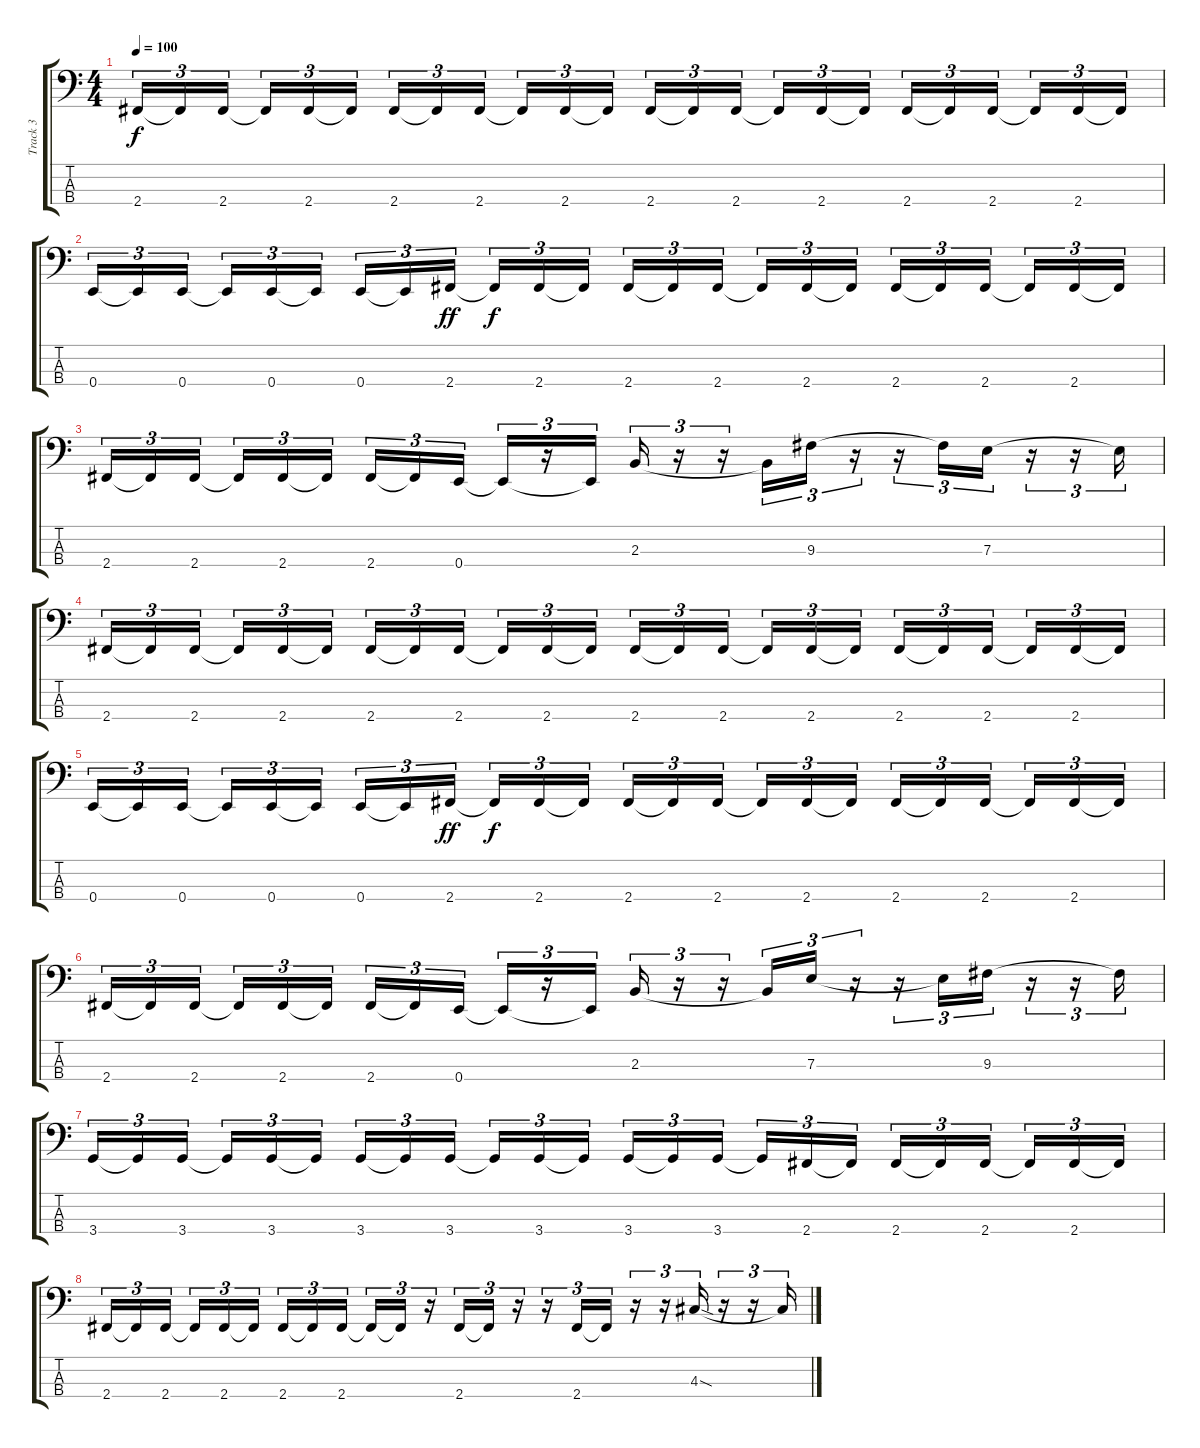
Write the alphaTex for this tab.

\track ("Track 3" "Track 3") {instrument electricbassfinger}
\staff {score tabs}
\tuning (G2 D2 A1 E1) {hide}
\ts (4 4)
\tempo 100
\clef f4
\ks c
2.4.16{tu (3 2) dy f} 2.4{t}.16{tu (3 2)} 2.4.16{tu (3 2) beam splitsecondary} 2.4{t}.16{tu (3 2)} 2.4.16{tu (3 2)} 2.4{t}.16{tu (3 2)} 2.4.16{tu (3 2)} 2.4{t}.16{tu (3 2)} 2.4.16{tu (3 2) beam splitsecondary} 2.4{t}.16{tu (3 2)} 2.4.16{tu (3 2)} 2.4{t}.16{tu (3 2)} 2.4.16{tu (3 2)} 2.4{t}.16{tu (3 2)} 2.4.16{tu (3 2) beam splitsecondary} 2.4{t}.16{tu (3 2)} 2.4.16{tu (3 2)} 2.4{t}.16{tu (3 2)} 2.4.16{tu (3 2)} 2.4{t}.16{tu (3 2)} 2.4.16{tu (3 2) beam splitsecondary} 2.4{t}.16{tu (3 2)} 2.4.16{tu (3 2)} 2.4{t}.16{tu (3 2)} |
0.4.16{tu (3 2)} 0.4{t}.16{tu (3 2)} 0.4.16{tu (3 2) beam splitsecondary} 0.4{t}.16{tu (3 2)} 0.4.16{tu (3 2)} 0.4{t}.16{tu (3 2)} 0.4.16{tu (3 2)} 0.4{t}.16{tu (3 2)} 2.4.16{tu (3 2) dy ff beam splitsecondary} 2.4{t}.16{tu (3 2) dy f} 2.4.16{tu (3 2)} 2.4{t}.16{tu (3 2)} 2.4.16{tu (3 2)} 2.4{t}.16{tu (3 2)} 2.4.16{tu (3 2) beam splitsecondary} 2.4{t}.16{tu (3 2)} 2.4.16{tu (3 2)} 2.4{t}.16{tu (3 2)} 2.4.16{tu (3 2)} 2.4{t}.16{tu (3 2)} 2.4.16{tu (3 2) beam splitsecondary} 2.4{t}.16{tu (3 2)} 2.4.16{tu (3 2)} 2.4{t}.16{tu (3 2)} |
2.4.16{tu (3 2)} 2.4{t}.16{tu (3 2)} 2.4.16{tu (3 2) beam splitsecondary} 2.4{t}.16{tu (3 2)} 2.4.16{tu (3 2)} 2.4{t}.16{tu (3 2)} 2.4.16{tu (3 2)} 2.4{t}.16{tu (3 2)} 0.4.16{tu (3 2) beam splitsecondary} 0.4{t}.16{tu (3 2)} r.16{tu (3 2)} 0.4{t}.16{tu (3 2)} 2.3.16{tu (3 2)} r.16{tu (3 2)} r.16{tu (3 2)} 2.3{t}.16{tu (3 2)} 9.3.16{tu (3 2)} r.16{tu (3 2)} r.16{tu (3 2)} 9.3{t}.16{tu (3 2)} 7.3.16{tu (3 2)} r.16{tu (3 2)} r.16{tu (3 2)} 7.3{t}.16{tu (3 2)} |
2.4.16{tu (3 2)} 2.4{t}.16{tu (3 2)} 2.4.16{tu (3 2) beam splitsecondary} 2.4{t}.16{tu (3 2)} 2.4.16{tu (3 2)} 2.4{t}.16{tu (3 2)} 2.4.16{tu (3 2)} 2.4{t}.16{tu (3 2)} 2.4.16{tu (3 2) beam splitsecondary} 2.4{t}.16{tu (3 2)} 2.4.16{tu (3 2)} 2.4{t}.16{tu (3 2)} 2.4.16{tu (3 2)} 2.4{t}.16{tu (3 2)} 2.4.16{tu (3 2) beam splitsecondary} 2.4{t}.16{tu (3 2)} 2.4.16{tu (3 2)} 2.4{t}.16{tu (3 2)} 2.4.16{tu (3 2)} 2.4{t}.16{tu (3 2)} 2.4.16{tu (3 2) beam splitsecondary} 2.4{t}.16{tu (3 2)} 2.4.16{tu (3 2)} 2.4{t}.16{tu (3 2)} |
0.4.16{tu (3 2)} 0.4{t}.16{tu (3 2)} 0.4.16{tu (3 2) beam splitsecondary} 0.4{t}.16{tu (3 2)} 0.4.16{tu (3 2)} 0.4{t}.16{tu (3 2)} 0.4.16{tu (3 2)} 0.4{t}.16{tu (3 2)} 2.4.16{tu (3 2) dy ff beam splitsecondary} 2.4{t}.16{tu (3 2) dy f} 2.4.16{tu (3 2)} 2.4{t}.16{tu (3 2)} 2.4.16{tu (3 2)} 2.4{t}.16{tu (3 2)} 2.4.16{tu (3 2) beam splitsecondary} 2.4{t}.16{tu (3 2)} 2.4.16{tu (3 2)} 2.4{t}.16{tu (3 2)} 2.4.16{tu (3 2)} 2.4{t}.16{tu (3 2)} 2.4.16{tu (3 2) beam splitsecondary} 2.4{t}.16{tu (3 2)} 2.4.16{tu (3 2)} 2.4{t}.16{tu (3 2)} |
2.4.16{tu (3 2)} 2.4{t}.16{tu (3 2)} 2.4.16{tu (3 2) beam splitsecondary} 2.4{t}.16{tu (3 2)} 2.4.16{tu (3 2)} 2.4{t}.16{tu (3 2)} 2.4.16{tu (3 2)} 2.4{t}.16{tu (3 2)} 0.4.16{tu (3 2) beam splitsecondary} 0.4{t}.16{tu (3 2)} r.16{tu (3 2)} 0.4{t}.16{tu (3 2)} 2.3.16{tu (3 2)} r.16{tu (3 2)} r.16{tu (3 2)} 2.3{t}.16{tu (3 2)} 7.3.16{tu (3 2)} r.16{tu (3 2)} r.16{tu (3 2)} 7.3{t}.16{tu (3 2)} 9.3.16{tu (3 2)} r.16{tu (3 2)} r.16{tu (3 2)} 9.3{t}.16{tu (3 2)} |
3.4.16{tu (3 2)} 3.4{t}.16{tu (3 2)} 3.4.16{tu (3 2) beam splitsecondary} 3.4{t}.16{tu (3 2)} 3.4.16{tu (3 2)} 3.4{t}.16{tu (3 2)} 3.4.16{tu (3 2)} 3.4{t}.16{tu (3 2)} 3.4.16{tu (3 2) beam splitsecondary} 3.4{t}.16{tu (3 2)} 3.4.16{tu (3 2)} 3.4{t}.16{tu (3 2)} 3.4.16{tu (3 2)} 3.4{t}.16{tu (3 2)} 3.4.16{tu (3 2) beam splitsecondary} 3.4{t}.16{tu (3 2)} 2.4.16{tu (3 2)} 2.4{t}.16{tu (3 2)} 2.4.16{tu (3 2)} 2.4{t}.16{tu (3 2)} 2.4.16{tu (3 2) beam splitsecondary} 2.4{t}.16{tu (3 2)} 2.4.16{tu (3 2)} 2.4{t}.16{tu (3 2)} |
2.4.16{tu (3 2)} 2.4{t}.16{tu (3 2)} 2.4.16{tu (3 2) beam splitsecondary} 2.4{t}.16{tu (3 2)} 2.4.16{tu (3 2)} 2.4{t}.16{tu (3 2)} 2.4.16{tu (3 2)} 2.4{t}.16{tu (3 2)} 2.4.16{tu (3 2) beam splitsecondary} 2.4{t}.16{tu (3 2)} 2.4{t}.16{tu (3 2)} r.16{tu (3 2)} 2.4.16{tu (3 2)} 2.4{t}.16{tu (3 2)} r.16{tu (3 2)} r.16{tu (3 2)} 2.4.16{tu (3 2)} 2.4{t}.16{tu (3 2)} r.16{tu (3 2)} r.16{tu (3 2)} 4.3{sod}.16{tu (3 2)} r.16{tu (3 2)} r.16{tu (3 2)} 4.3{t}.16{tu (3 2)}
